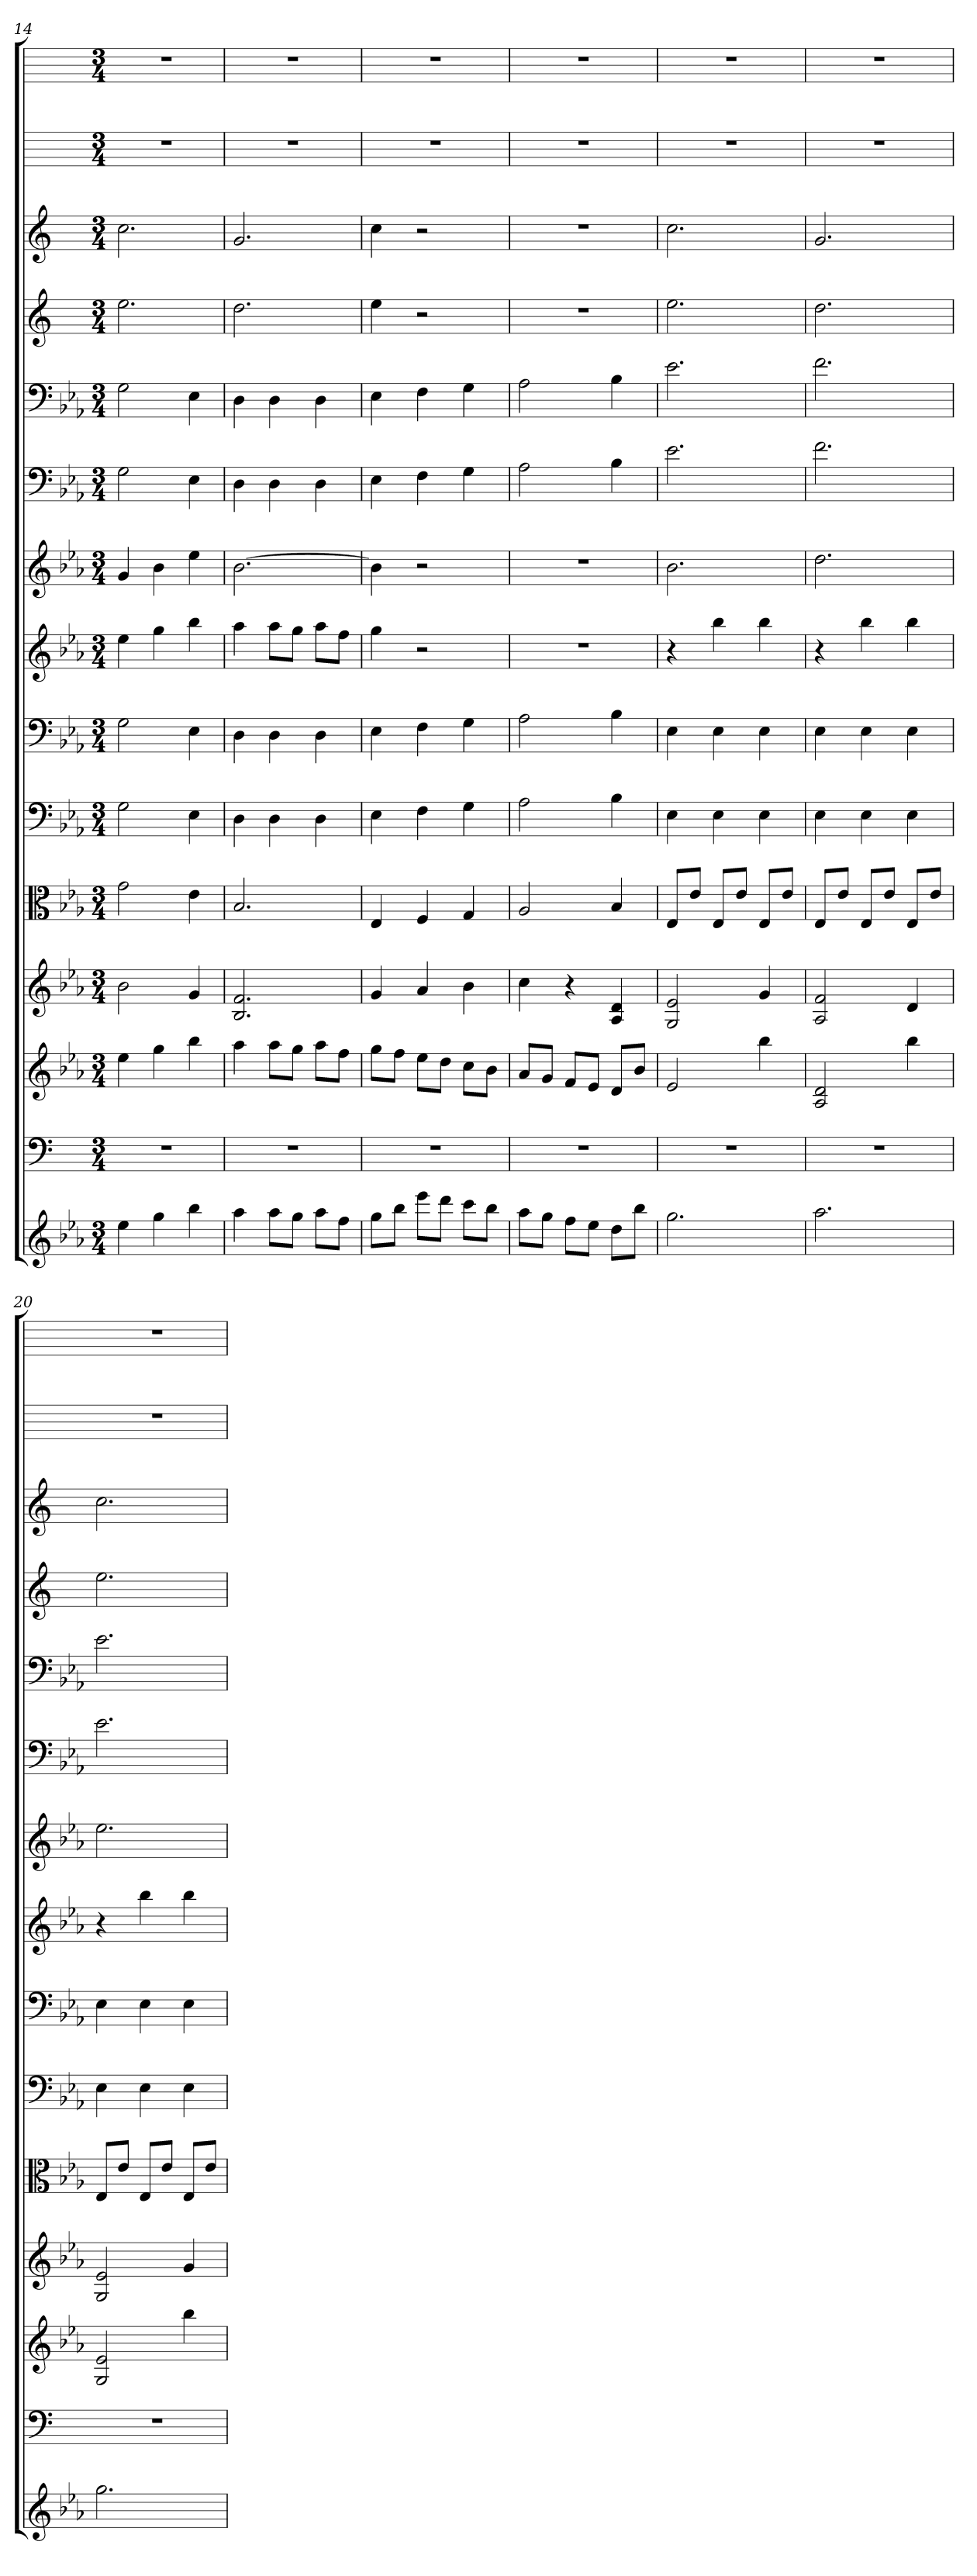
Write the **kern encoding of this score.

**kern	**kern	**kern	**kern	**kern	**kern	**kern	**kern	**kern	**kern	**kern	**kern	**kern	**kern	**kern
*part15	*part14	*part13	*part12	*part11	*part10	*part9	*part8	*part7	*part6	*part5	*part4	*part3	*part2	*part1
*staff15	*staff14	*staff13	*staff12	*staff11	*staff10	*staff9	*staff8	*staff7	*staff6	*staff5	*staff4	*staff3	*staff2	*staff1
*	*clefF4	*	*	*clefC3	*clefF4	*clefF4	*	*	*clefF4	*clefF4	*	*	*	*
*k[b-e-a-]	*k[]	*k[b-e-a-]	*k[b-e-a-]	*k[b-e-a-]	*k[b-e-a-]	*k[b-e-a-]	*k[b-e-a-]	*k[b-e-a-]	*k[b-e-a-]	*k[b-e-a-]	*k[]	*k[]	*k[]	*k[]
*M3/4	*M3/4	*M3/4	*M3/4	*M3/4	*M3/4	*M3/4	*M3/4	*M3/4	*M3/4	*M3/4	*M3/4	*M3/4	*M3/4	*M3/4
=14	=14	=14	=14	=14	=14	=14	=14	=14	=14	=14	=14	=14	=14	=14
4ee-	2.r	4ee-	2b-	2g	2G	2G	4ee-	4g	2G	2G	2.ee	2.cc	2.r	2.r
4gg	.	4gg	.	.	.	.	4gg	4b-	.	.	.	.	.	.
4bb-	.	4bb-	4g	4e-	4E-	4E-	4bb-	4ee-	4E-	4E-	.	.	.	.
=15	=15	=15	=15	=15	=15	=15	=15	=15	=15	=15	=15	=15	=15	=15
4aa-	2.r	4aa-	2.B- 2.f	2.B-	4D	4D	4aa-	[2.b-	4D	4D	2.dd	2.g	2.r	2.r
8aa-L	.	8aa-L	.	.	4D	4D	8aa-L	.	4D	4D	.	.	.	.
8ggJ	.	8ggJ	.	.	.	.	8ggJ	.	.	.	.	.	.	.
8aa-L	.	8aa-L	.	.	4D	4D	8aa-L	.	4D	4D	.	.	.	.
8ffJ	.	8ffJ	.	.	.	.	8ffJ	.	.	.	.	.	.	.
=16	=16	=16	=16	=16	=16	=16	=16	=16	=16	=16	=16	=16	=16	=16
8ggL	2.r	8ggL	4g	4E-	4E-	4E-	4gg	4b-]	4E-	4E-	4ee	4cc	2.r	2.r
8bb-J	.	8ffJ	.	.	.	.	.	.	.	.	.	.	.	.
8eee-L	.	8ee-L	4a-	4F	4F	4F	2r	2r	4F	4F	2r	2r	.	.
8dddJ	.	8ddJ	.	.	.	.	.	.	.	.	.	.	.	.
8cccL	.	8ccL	4b-	4G	4G	4G	.	.	4G	4G	.	.	.	.
8bb-J	.	8b-J	.	.	.	.	.	.	.	.	.	.	.	.
=17	=17	=17	=17	=17	=17	=17	=17	=17	=17	=17	=17	=17	=17	=17
8aa-L	2.r	8a-L	4cc	2A-	2A-	2A-	2.r	2.r	2A-	2A-	2.r	2.r	2.r	2.r
8ggJ	.	8gJ	.	.	.	.	.	.	.	.	.	.	.	.
8ffL	.	8fL	4r	.	.	.	.	.	.	.	.	.	.	.
8ee-J	.	8e-J	.	.	.	.	.	.	.	.	.	.	.	.
8ddL	.	8dL	4A- 4d	4B-	4B-	4B-	.	.	4B-	4B-	.	.	.	.
8bb-J	.	8b-J	.	.	.	.	.	.	.	.	.	.	.	.
=18	=18	=18	=18	=18	=18	=18	=18	=18	=18	=18	=18	=18	=18	=18
2.gg	2.r	2e-	2G 2e-	8E-/L	4E-	4E-	4r	2.b-	2.e-	2.e-	2.ee	2.cc	2.r	2.r
.	.	.	.	8e-/J	.	.	.	.	.	.	.	.	.	.
.	.	.	.	8E-/L	4E-	4E-	4bb-	.	.	.	.	.	.	.
.	.	.	.	8e-/J	.	.	.	.	.	.	.	.	.	.
.	.	4bb-	4g	8E-/L	4E-	4E-	4bb-	.	.	.	.	.	.	.
.	.	.	.	8e-/J	.	.	.	.	.	.	.	.	.	.
=19	=19	=19	=19	=19	=19	=19	=19	=19	=19	=19	=19	=19	=19	=19
2.aa-	2.r	2A- 2d	2A- 2f	8E-/L	4E-	4E-	4r	2.dd	2.f	2.f	2.dd	2.g	2.r	2.r
.	.	.	.	8e-/J	.	.	.	.	.	.	.	.	.	.
.	.	.	.	8E-/L	4E-	4E-	4bb-	.	.	.	.	.	.	.
.	.	.	.	8e-/J	.	.	.	.	.	.	.	.	.	.
.	.	4bb-	4d	8E-/L	4E-	4E-	4bb-	.	.	.	.	.	.	.
.	.	.	.	8e-/J	.	.	.	.	.	.	.	.	.	.
=20	=20	=20	=20	=20	=20	=20	=20	=20	=20	=20	=20	=20	=20	=20
2.gg	2.r	2G 2e-	2G 2e-	8E-/L	4E-	4E-	4r	2.ee-	2.e-	2.e-	2.ee	2.cc	2.r	2.r
.	.	.	.	8e-/J	.	.	.	.	.	.	.	.	.	.
.	.	.	.	8E-/L	4E-	4E-	4bb-	.	.	.	.	.	.	.
.	.	.	.	8e-/J	.	.	.	.	.	.	.	.	.	.
.	.	4bb-	4g	8E-/L	4E-	4E-	4bb-	.	.	.	.	.	.	.
.	.	.	.	8e-/J	.	.	.	.	.	.	.	.	.	.
=	=	=	=	=	=	=	=	=	=	=	=	=	=	=
*-	*-	*-	*-	*-	*-	*-	*-	*-	*-	*-	*-	*-	*-	*-
